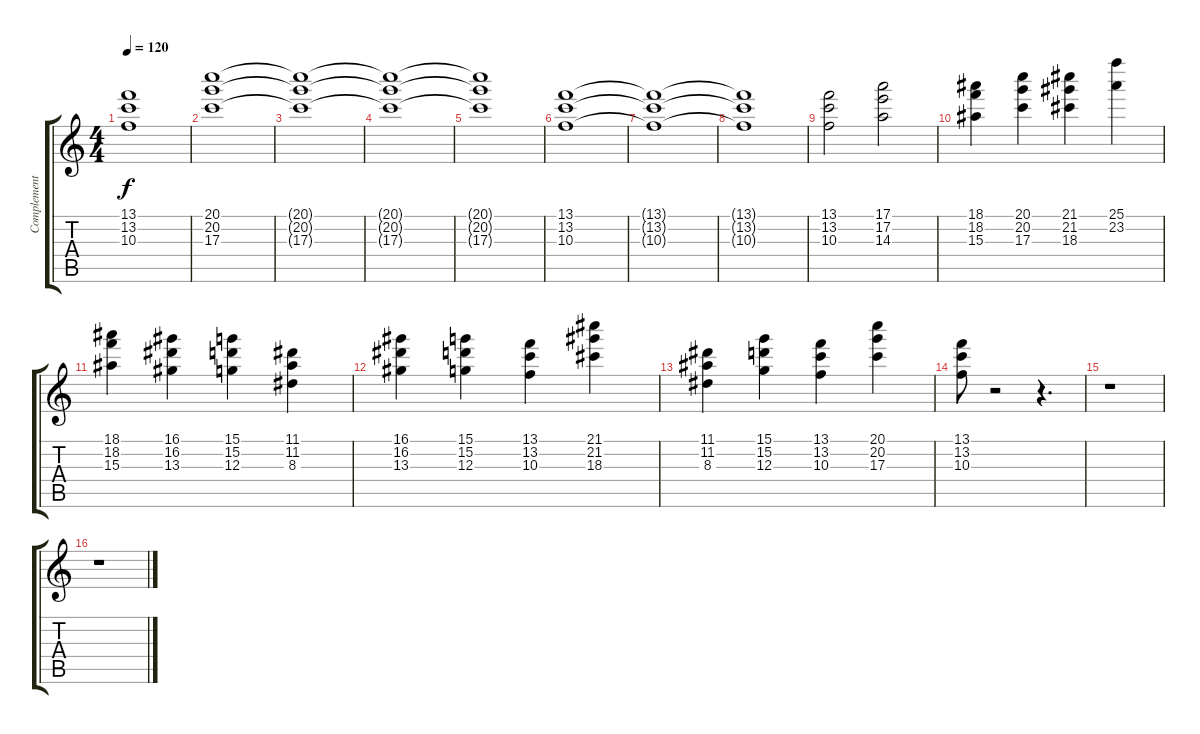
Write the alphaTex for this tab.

\track ("Complementos" "Complement") {instrument distortionguitar}
\staff {score tabs}
\tuning (E4 B3 G3 D3 A2 D2) {hide}
\ts (4 4)
\tempo 120
\clef g2
\ks c
(13.1{t} 13.2{t} 10.3{t}).1{dy f} |
(20.1 20.2 17.3).1 |
(20.1{t} 20.2{t} 17.3{t}).1 |
(20.1{t} 20.2{t} 17.3{t}).1 |
(20.1{t} 20.2{t} 17.3{t}).1 |
(13.1 13.2 10.3).1 |
(13.1{t} 13.2{t} 10.3{t}).1 |
(13.1{t} 13.2{t} 10.3{t}).1 |
(13.1 13.2 10.3).2 (17.1 17.2 14.3).2 |
(18.1 18.2 15.3).4 (20.1 20.2 17.3).4 (21.1 21.2 18.3).4 (25.1 23.2).4 |
(18.1 18.2 15.3).4 (16.1 16.2 13.3).4 (15.1 15.2 12.3).4 (11.1 11.2 8.3).4 |
(16.1 16.2 13.3).4 (15.1 15.2 12.3).4 (13.1 13.2 10.3).4 (21.1 21.2 18.3).4 |
(11.1 11.2 8.3).4 (15.1 15.2 12.3).4 (13.1 13.2 10.3).4 (20.1 20.2 17.3).4 |
(13.1 13.2 10.3).8 r.2 r.4{d} |
r.1 |
r.1
